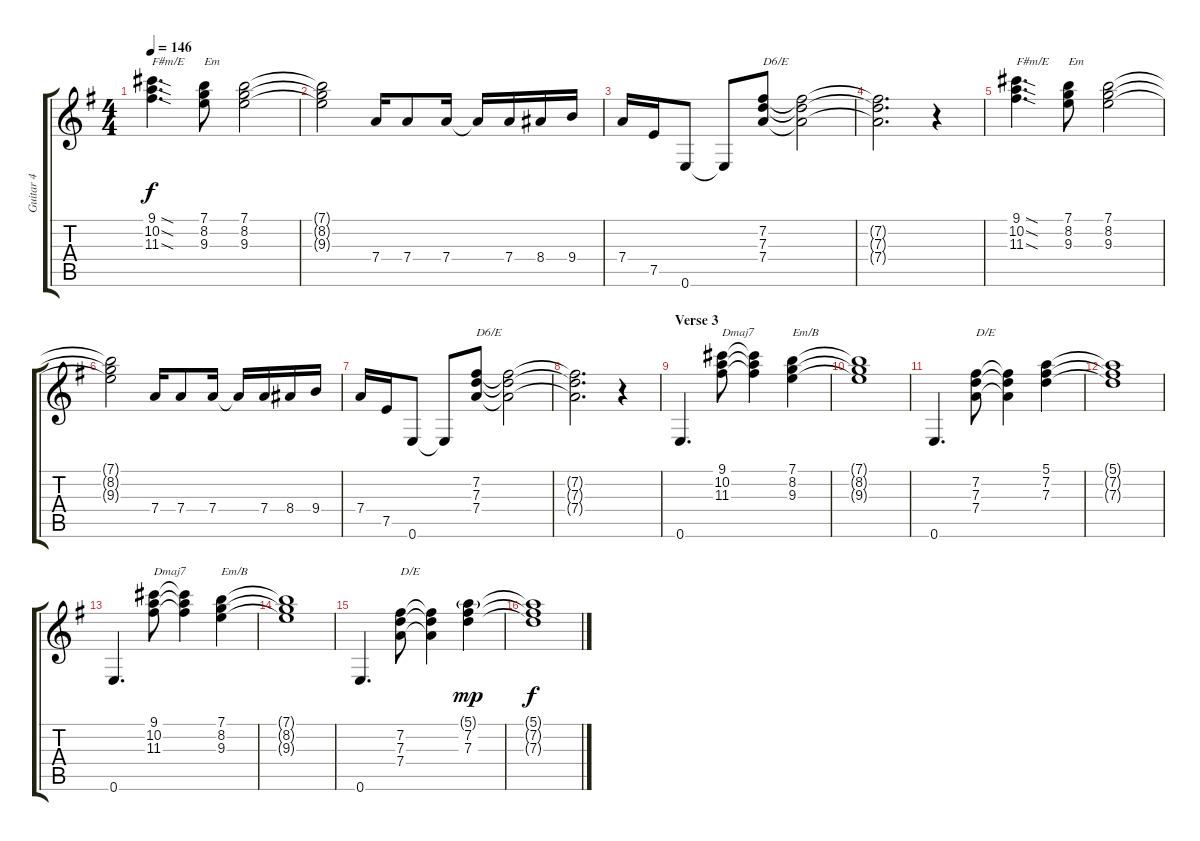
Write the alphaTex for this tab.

\track ("Guitar 4" "Guitar 4") {instrument overdrivenguitar}
\staff {score tabs}
\tuning (E4 B3 G3 D3 A2 E2) {hide}
\ts (4 4)
\tempo 146
\clef g2
\ks g
(9.1{sod} 10.2{sod} 11.3{sod}).4{d txt "F#m/E" dy f} (7.1 8.2 9.3).8{txt "Em"} (7.1 8.2 9.3).2 |
(7.1{t} 8.2{t} 9.3{t}).2 7.4.16 7.4.8 7.4.16 7.4{t}.16 7.4.16 8.4.16 9.4.16 |
7.4.16 7.5.16 0.6.8 0.6{t}.8 (7.2 7.3 7.4).8{txt "D6/E"} (7.2{t} 7.3{t} 7.4{t}).2 |
(7.2{t} 7.3{t} 7.4{t}).2{d} r.4 |
(9.1{sod} 10.2{sod} 11.3{sod}).4{d txt "F#m/E"} (7.1 8.2 9.3).8{txt "Em"} (7.1 8.2 9.3).2 |
(7.1{t} 8.2{t} 9.3{t}).2 7.4.16 7.4.8 7.4.16 7.4{t}.16 7.4.16 8.4.16 9.4.16 |
7.4.16 7.5.16 0.6.8 0.6{t}.8 (7.2 7.3 7.4).8{txt "D6/E"} (7.2{t} 7.3{t} 7.4{t}).2 |
(7.2{t} 7.3{t} 7.4{t}).2{d} r.4 |
\section ("" "Verse 3")
0.6.4{d} (9.1 10.2 11.3).8{txt "Dmaj7"} (9.1{t} 10.2{t} 11.3{t}).4 (7.1 8.2 9.3).4{txt "Em/B"} |
(7.1{t} 8.2{t} 9.3{t}).1 |
0.6.4{d} (7.2 7.3 7.4).8{txt "D/E"} (7.2{t} 7.3{t} 7.4{t}).4 (5.1 7.2 7.3).4 |
(5.1{t} 7.2{t} 7.3{t}).1 |
0.6.4{d} (9.1 10.2 11.3).8{txt "Dmaj7"} (9.1{t} 10.2{t} 11.3{t}).4 (7.1 8.2 9.3).4{txt "Em/B"} |
(7.1{t} 8.2{t} 9.3{t}).1 |
0.6.4{d} (7.2 7.3 7.4).8{txt "D/E"} (7.2{t} 7.3{t} 7.4{t}).4 (5.1{g} 7.2 7.3).4{dy mp} |
(5.1{t} 7.2{t} 7.3{t}).1{dy f}
